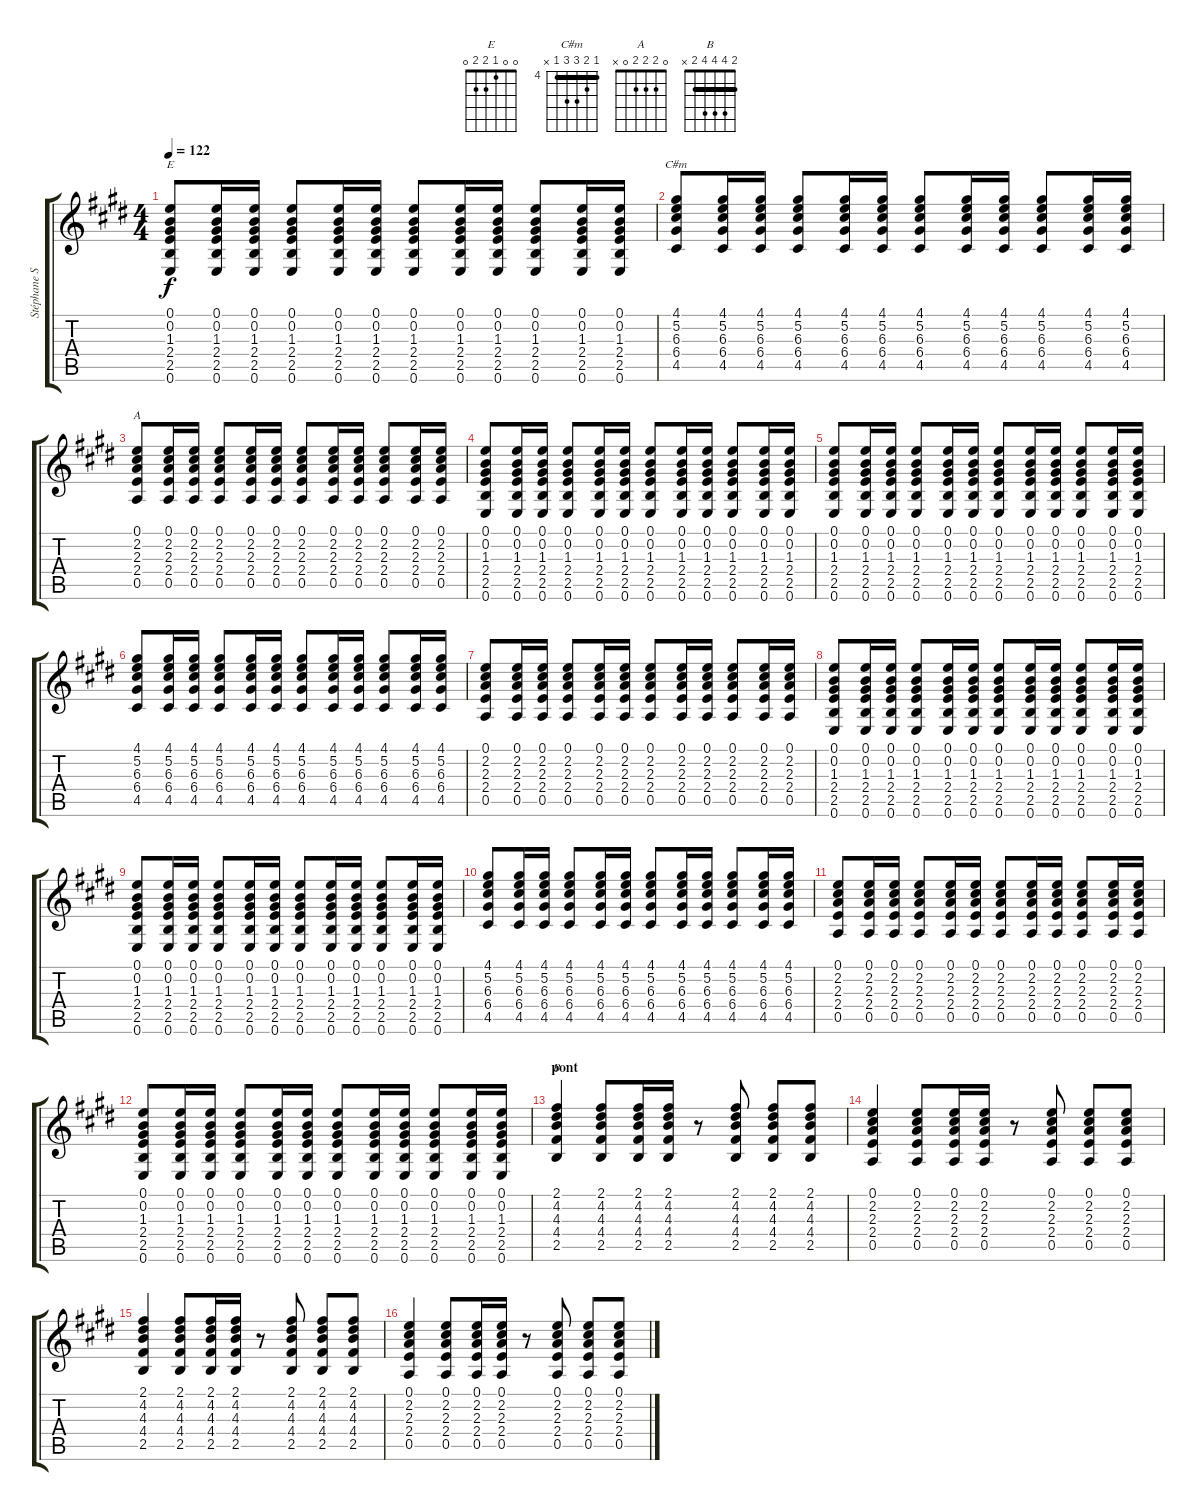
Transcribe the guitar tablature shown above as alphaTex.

\track ("Stéphane Sirkis (guitare rythmique)" "Stéphane S") {instrument electricguitarmuted}
\staff {score tabs}
\tuning (E4 B3 G3 D3 A2 E2) {hide}
\chord ("E" 0 0 1 2 2 0)
\chord ("C#m" 4 5 6 6 4 x) {firstfret 4 barre 4}
\chord ("A" 0 2 2 2 0 x)
\chord ("B" 2 4 4 4 2 x) {barre 2}
\ts (4 4)
\tempo 122
\clef g2
\ks e
(0.1 0.2 1.3 2.4 2.5 0.6).8{ch "E" dy f} (0.1 0.2 1.3 2.4 2.5 0.6).16 (0.1 0.2 1.3 2.4 2.5 0.6).16 (0.1 0.2 1.3 2.4 2.5 0.6).8 (0.1 0.2 1.3 2.4 2.5 0.6).16 (0.1 0.2 1.3 2.4 2.5 0.6).16 (0.1 0.2 1.3 2.4 2.5 0.6).8 (0.1 0.2 1.3 2.4 2.5 0.6).16 (0.1 0.2 1.3 2.4 2.5 0.6).16 (0.1 0.2 1.3 2.4 2.5 0.6).8 (0.1 0.2 1.3 2.4 2.5 0.6).16 (0.1 0.2 1.3 2.4 2.5 0.6).16 |
(4.1 5.2 6.3 6.4 4.5).8{ch "C#m"} (4.1 5.2 6.3 6.4 4.5).16 (4.1 5.2 6.3 6.4 4.5).16 (4.1 5.2 6.3 6.4 4.5).8 (4.1 5.2 6.3 6.4 4.5).16 (4.1 5.2 6.3 6.4 4.5).16 (4.1 5.2 6.3 6.4 4.5).8 (4.1 5.2 6.3 6.4 4.5).16 (4.1 5.2 6.3 6.4 4.5).16 (4.1 5.2 6.3 6.4 4.5).8 (4.1 5.2 6.3 6.4 4.5).16 (4.1 5.2 6.3 6.4 4.5).16 |
(0.1 2.2 2.3 2.4 0.5).8{ch "A"} (0.1 2.2 2.3 2.4 0.5).16 (0.1 2.2 2.3 2.4 0.5).16 (0.1 2.2 2.3 2.4 0.5).8 (0.1 2.2 2.3 2.4 0.5).16 (0.1 2.2 2.3 2.4 0.5).16 (0.1 2.2 2.3 2.4 0.5).8 (0.1 2.2 2.3 2.4 0.5).16 (0.1 2.2 2.3 2.4 0.5).16 (0.1 2.2 2.3 2.4 0.5).8 (0.1 2.2 2.3 2.4 0.5).16 (0.1 2.2 2.3 2.4 0.5).16 |
(0.1 0.2 1.3 2.4 2.5 0.6).8 (0.1 0.2 1.3 2.4 2.5 0.6).16 (0.1 0.2 1.3 2.4 2.5 0.6).16 (0.1 0.2 1.3 2.4 2.5 0.6).8 (0.1 0.2 1.3 2.4 2.5 0.6).16 (0.1 0.2 1.3 2.4 2.5 0.6).16 (0.1 0.2 1.3 2.4 2.5 0.6).8 (0.1 0.2 1.3 2.4 2.5 0.6).16 (0.1 0.2 1.3 2.4 2.5 0.6).16 (0.1 0.2 1.3 2.4 2.5 0.6).8 (0.1 0.2 1.3 2.4 2.5 0.6).16 (0.1 0.2 1.3 2.4 2.5 0.6).16 |
(0.1 0.2 1.3 2.4 2.5 0.6).8 (0.1 0.2 1.3 2.4 2.5 0.6).16 (0.1 0.2 1.3 2.4 2.5 0.6).16 (0.1 0.2 1.3 2.4 2.5 0.6).8 (0.1 0.2 1.3 2.4 2.5 0.6).16 (0.1 0.2 1.3 2.4 2.5 0.6).16 (0.1 0.2 1.3 2.4 2.5 0.6).8 (0.1 0.2 1.3 2.4 2.5 0.6).16 (0.1 0.2 1.3 2.4 2.5 0.6).16 (0.1 0.2 1.3 2.4 2.5 0.6).8 (0.1 0.2 1.3 2.4 2.5 0.6).16 (0.1 0.2 1.3 2.4 2.5 0.6).16 |
(4.1 5.2 6.3 6.4 4.5).8 (4.1 5.2 6.3 6.4 4.5).16 (4.1 5.2 6.3 6.4 4.5).16 (4.1 5.2 6.3 6.4 4.5).8 (4.1 5.2 6.3 6.4 4.5).16 (4.1 5.2 6.3 6.4 4.5).16 (4.1 5.2 6.3 6.4 4.5).8 (4.1 5.2 6.3 6.4 4.5).16 (4.1 5.2 6.3 6.4 4.5).16 (4.1 5.2 6.3 6.4 4.5).8 (4.1 5.2 6.3 6.4 4.5).16 (4.1 5.2 6.3 6.4 4.5).16 |
(0.1 2.2 2.3 2.4 0.5).8 (0.1 2.2 2.3 2.4 0.5).16 (0.1 2.2 2.3 2.4 0.5).16 (0.1 2.2 2.3 2.4 0.5).8 (0.1 2.2 2.3 2.4 0.5).16 (0.1 2.2 2.3 2.4 0.5).16 (0.1 2.2 2.3 2.4 0.5).8 (0.1 2.2 2.3 2.4 0.5).16 (0.1 2.2 2.3 2.4 0.5).16 (0.1 2.2 2.3 2.4 0.5).8 (0.1 2.2 2.3 2.4 0.5).16 (0.1 2.2 2.3 2.4 0.5).16 |
(0.1 0.2 1.3 2.4 2.5 0.6).8 (0.1 0.2 1.3 2.4 2.5 0.6).16 (0.1 0.2 1.3 2.4 2.5 0.6).16 (0.1 0.2 1.3 2.4 2.5 0.6).8 (0.1 0.2 1.3 2.4 2.5 0.6).16 (0.1 0.2 1.3 2.4 2.5 0.6).16 (0.1 0.2 1.3 2.4 2.5 0.6).8 (0.1 0.2 1.3 2.4 2.5 0.6).16 (0.1 0.2 1.3 2.4 2.5 0.6).16 (0.1 0.2 1.3 2.4 2.5 0.6).8 (0.1 0.2 1.3 2.4 2.5 0.6).16 (0.1 0.2 1.3 2.4 2.5 0.6).16 |
(0.1 0.2 1.3 2.4 2.5 0.6).8 (0.1 0.2 1.3 2.4 2.5 0.6).16 (0.1 0.2 1.3 2.4 2.5 0.6).16 (0.1 0.2 1.3 2.4 2.5 0.6).8 (0.1 0.2 1.3 2.4 2.5 0.6).16 (0.1 0.2 1.3 2.4 2.5 0.6).16 (0.1 0.2 1.3 2.4 2.5 0.6).8 (0.1 0.2 1.3 2.4 2.5 0.6).16 (0.1 0.2 1.3 2.4 2.5 0.6).16 (0.1 0.2 1.3 2.4 2.5 0.6).8 (0.1 0.2 1.3 2.4 2.5 0.6).16 (0.1 0.2 1.3 2.4 2.5 0.6).16 |
(4.1 5.2 6.3 6.4 4.5).8 (4.1 5.2 6.3 6.4 4.5).16 (4.1 5.2 6.3 6.4 4.5).16 (4.1 5.2 6.3 6.4 4.5).8 (4.1 5.2 6.3 6.4 4.5).16 (4.1 5.2 6.3 6.4 4.5).16 (4.1 5.2 6.3 6.4 4.5).8 (4.1 5.2 6.3 6.4 4.5).16 (4.1 5.2 6.3 6.4 4.5).16 (4.1 5.2 6.3 6.4 4.5).8 (4.1 5.2 6.3 6.4 4.5).16 (4.1 5.2 6.3 6.4 4.5).16 |
(0.1 2.2 2.3 2.4 0.5).8 (0.1 2.2 2.3 2.4 0.5).16 (0.1 2.2 2.3 2.4 0.5).16 (0.1 2.2 2.3 2.4 0.5).8 (0.1 2.2 2.3 2.4 0.5).16 (0.1 2.2 2.3 2.4 0.5).16 (0.1 2.2 2.3 2.4 0.5).8 (0.1 2.2 2.3 2.4 0.5).16 (0.1 2.2 2.3 2.4 0.5).16 (0.1 2.2 2.3 2.4 0.5).8 (0.1 2.2 2.3 2.4 0.5).16 (0.1 2.2 2.3 2.4 0.5).16 |
(0.1 0.2 1.3 2.4 2.5 0.6).8 (0.1 0.2 1.3 2.4 2.5 0.6).16 (0.1 0.2 1.3 2.4 2.5 0.6).16 (0.1 0.2 1.3 2.4 2.5 0.6).8 (0.1 0.2 1.3 2.4 2.5 0.6).16 (0.1 0.2 1.3 2.4 2.5 0.6).16 (0.1 0.2 1.3 2.4 2.5 0.6).8 (0.1 0.2 1.3 2.4 2.5 0.6).16 (0.1 0.2 1.3 2.4 2.5 0.6).16 (0.1 0.2 1.3 2.4 2.5 0.6).8 (0.1 0.2 1.3 2.4 2.5 0.6).16 (0.1 0.2 1.3 2.4 2.5 0.6).16 |
\section ("" "pont")
(2.1 4.2 4.3 4.4 2.5).4{ch "B" volume 12} (2.1 4.2 4.3 4.4 2.5).8 (2.1 4.2 4.3 4.4 2.5).16 (2.1 4.2 4.3 4.4 2.5).16 r.8 (2.1 4.2 4.3 4.4 2.5).8 (2.1 4.2 4.3 4.4 2.5).8 (2.1 4.2 4.3 4.4 2.5).8 |
(0.1 2.2 2.3 2.4 0.5).4 (0.1 2.2 2.3 2.4 0.5).8 (0.1 2.2 2.3 2.4 0.5).16 (0.1 2.2 2.3 2.4 0.5).16 r.8 (0.1 2.2 2.3 2.4 0.5).8 (0.1 2.2 2.3 2.4 0.5).8 (0.1 2.2 2.3 2.4 0.5).8 |
(2.1 4.2 4.3 4.4 2.5).4 (2.1 4.2 4.3 4.4 2.5).8 (2.1 4.2 4.3 4.4 2.5).16 (2.1 4.2 4.3 4.4 2.5).16 r.8 (2.1 4.2 4.3 4.4 2.5).8 (2.1 4.2 4.3 4.4 2.5).8 (2.1 4.2 4.3 4.4 2.5).8 |
(0.1 2.2 2.3 2.4 0.5).4 (0.1 2.2 2.3 2.4 0.5).8 (0.1 2.2 2.3 2.4 0.5).16 (0.1 2.2 2.3 2.4 0.5).16 r.8 (0.1 2.2 2.3 2.4 0.5).8 (0.1 2.2 2.3 2.4 0.5).8 (0.1 2.2 2.3 2.4 0.5).8
